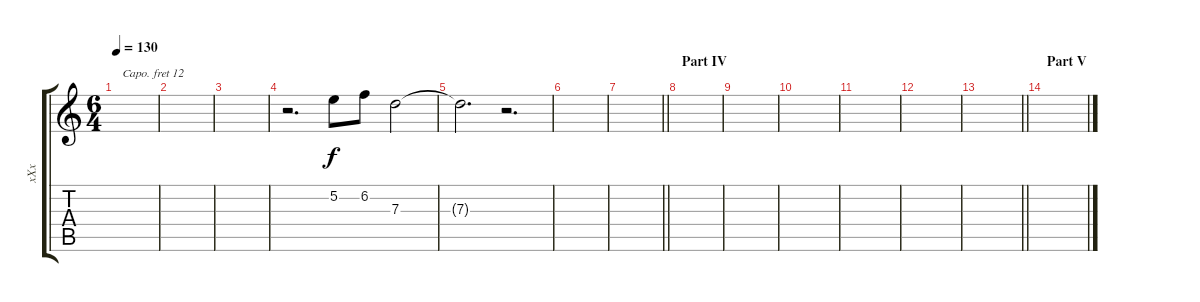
\track ("хХх" "хХх") {instrument electricpiano1}
\staff {score tabs}
\capo 12
\tuning (E4 B3 G3 D3 A2 E2) {hide}
\ts (6 4)
\tempo 130
\clef g2
\ks c
|
|
|
r.2{d} 5.2.8 6.2.8 7.3.2 |
7.3{t}.2{d} r.2{d} |
|
\barLineRight lightlight
|
\section ("" "Part IV")
|
|
|
|
|
\barLineRight lightlight
|
\section ("" "Part V")
